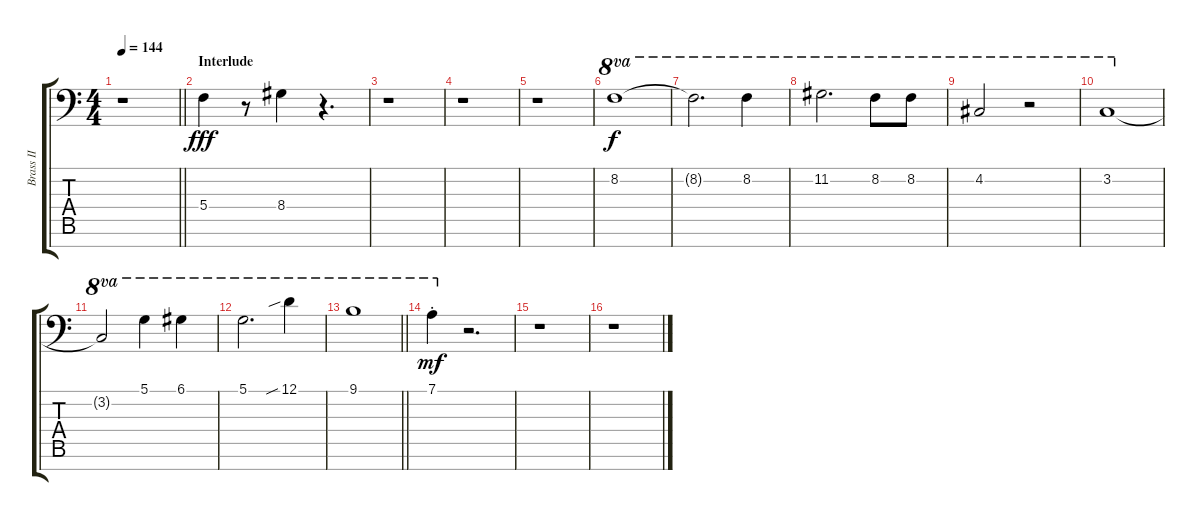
\track ("Brass II" "Brass II") {instrument trombone}
\staff {score tabs}
\tuning (D4 A3 F3 C3 G2 D2 A1) {hide}
\ts (4 4)
\tempo 144
\clef f4
\barLineRight lightlight
\ks c
r.1{dy ff} |
\section ("" "Interlude")
5.4.4{dy fff} r.8 8.4.4 r.4{d} |
r.1 |
r.1 |
r.1 |
8.2.1{ot 8va dy f volume 16 instrument frenchhorn} |
8.2{t}.2{d ot 8va} 8.2.4{ot 8va} |
11.2.2{d ot 8va} 8.2.8{ot 8va} 8.2.8{ot 8va} |
4.2.2{ot 8va} r.2{ot 8va} |
3.2.1{ot 8va} |
3.2{t}.2{ot 8va} 5.1.4{ot 8va} 6.1.4{ot 8va} |
5.1.2{d ot 8va} 12.1{sib}.4{ot 8va} |
\barLineRight lightlight
9.1.1{ot 8va} |
7.1{st}.4{ot 8va dy mf} r.2{d} |
r.1 |
r.1
